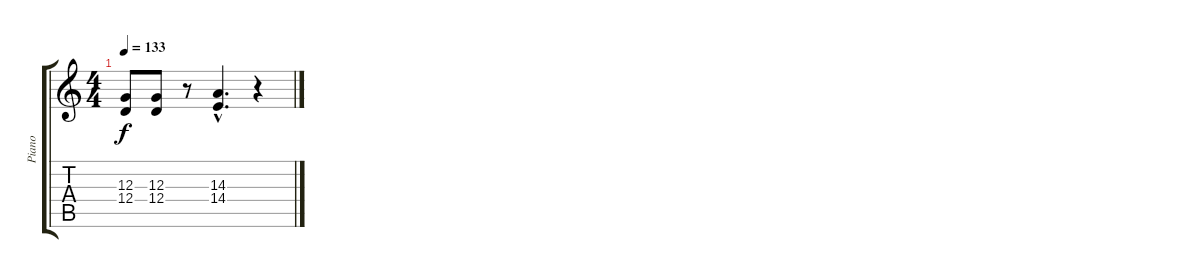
\track ("Piano" "Piano") {instrument acousticgrandpiano}
\staff {score tabs}
\tuning (E4 B3 G3 D3 A2 E2) {hide}
\ts (4 4)
\tempo 133
\clef g2
\ks c
(12.3 12.4).8{dy f} (12.3 12.4).8 r.8 (14.3{hac} 14.4{hac}).4{d} r.4
